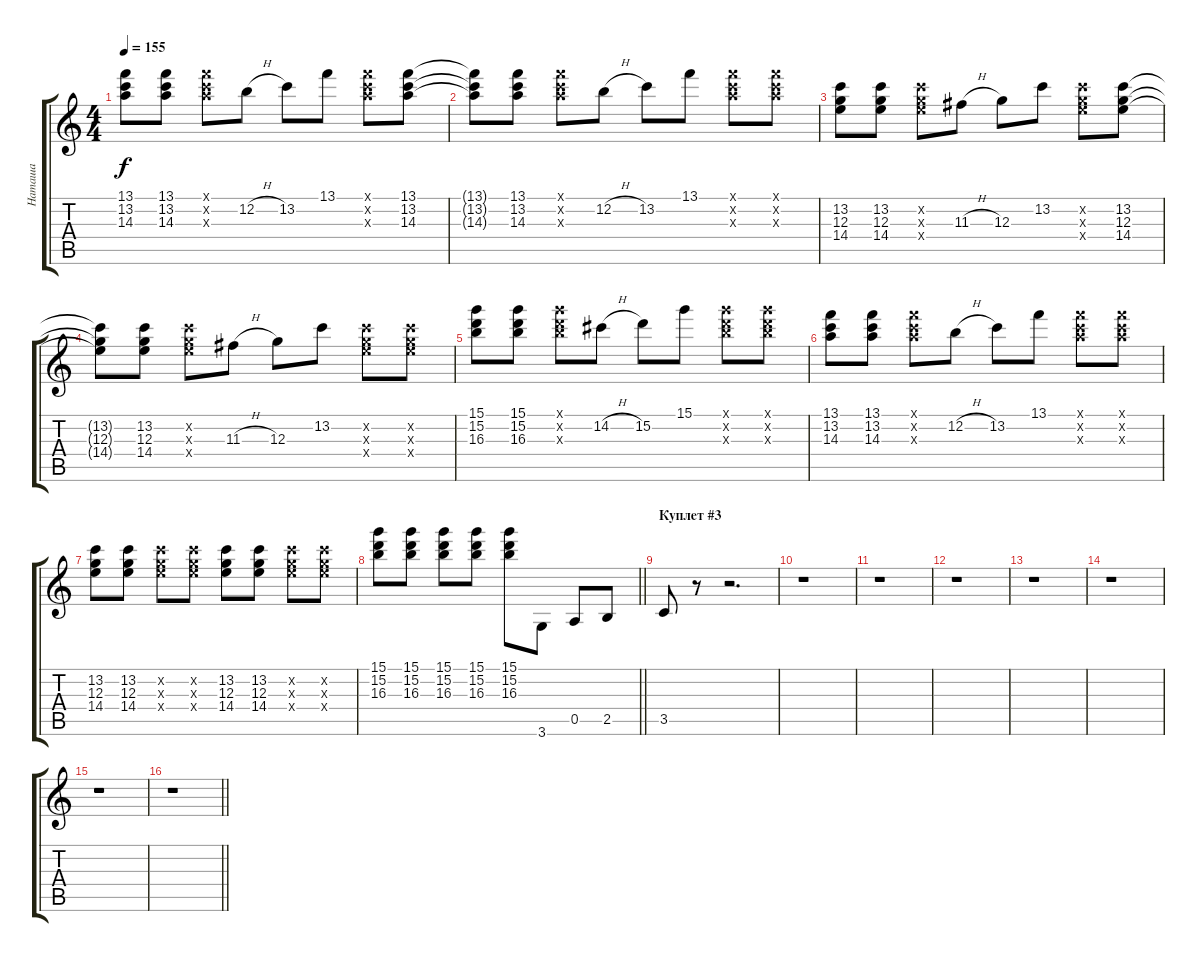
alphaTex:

\track ("Наташа" "Наташа") {instrument distortionguitar}
\staff {score tabs}
\tuning (E4 B3 G3 D3 A2 E2) {hide}
\ts (4 4)
\tempo 155
\clef g2
\ks c
(13.1 13.2 14.3).8{dy f volume 12 instrument distortionguitar} (13.1 13.2 14.3).8 (13.1{x} 13.2{x} 14.3{x}).8 12.2{h}.8 13.2.8 13.1.8 (13.1{x} 13.2{x} 14.3{x}).8 (13.1 13.2 14.3).8 |
(13.1{t} 13.2{t} 14.3{t}).8 (13.1 13.2 14.3).8 (13.1{x} 13.2{x} 14.3{x}).8 12.2{h}.8 13.2.8 13.1.8 (13.1{x} 13.2{x} 14.3{x}).8 (13.1{x} 13.2{x} 14.3{x}).8 |
(13.2 12.3 14.4).8 (13.2 12.3 14.4).8 (13.2{x} 12.3{x} 14.4{x}).8 11.3{h}.8 12.3.8 13.2.8 (13.2{x} 12.3{x} 14.4{x}).8 (13.2 12.3 14.4).8 |
(13.2{t} 12.3{t} 14.4{t}).8 (13.2 12.3 14.4).8 (13.2{x} 12.3{x} 14.4{x}).8 11.3{h}.8 12.3.8 13.2.8 (13.2{x} 12.3{x} 14.4{x}).8 (13.2{x} 12.3{x} 14.4{x}).8 |
(15.1 15.2 16.3).8 (15.1 15.2 16.3).8 (15.1{x} 15.2{x} 16.3{x}).8 14.2{h}.8 15.2.8 15.1.8 (15.1{x} 15.2{x} 16.3{x}).8 (15.1{x} 15.2{x} 16.3{x}).8 |
(13.1 13.2 14.3).8 (13.1 13.2 14.3).8 (13.1{x} 13.2{x} 14.3{x}).8 12.2{h}.8 13.2.8 13.1.8 (13.1{x} 13.2{x} 14.3{x}).8 (13.1{x} 13.2{x} 14.3{x}).8 |
(13.2 12.3 14.4).8 (13.2 12.3 14.4).8 (13.2{x} 12.3{x} 14.4{x}).8 (13.2{x} 12.3{x} 14.4{x}).8 (13.2 12.3 14.4).8 (13.2 12.3 14.4).8 (13.2{x} 12.3{x} 14.4{x}).8 (13.2{x} 12.3{x} 14.4{x}).8 |
\barLineRight lightlight
(15.1 15.2 16.3).8 (15.1 15.2 16.3).8 (15.1 15.2 16.3).8 (15.1 15.2 16.3).8 (15.1 15.2 16.3).8 3.6.8{volume 15} 0.5.8 2.5.8 |
\section ("" "Куплет #3")
3.5.8 r.8 r.2{d} |
r.1 |
r.1 |
r.1 |
r.1 |
r.1 |
r.1 |
\barLineRight lightlight
r.1
